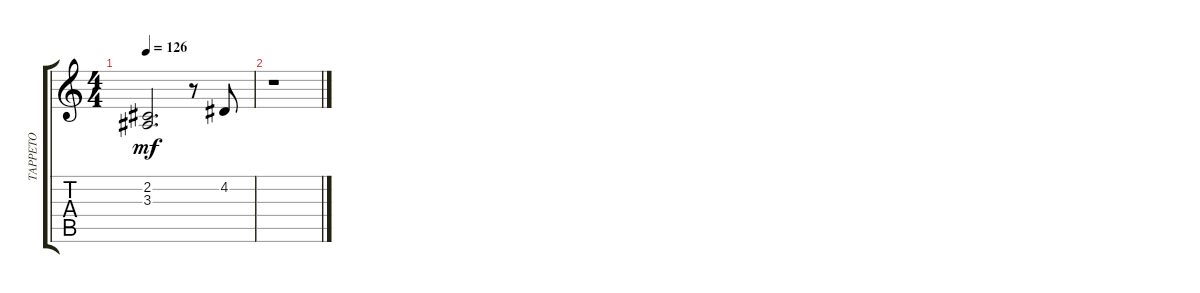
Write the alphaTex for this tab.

\track ("TAPPETO" "TAPPETO") {instrument synthstrings2}
\staff {score tabs}
\tuning (E4 B3 G3 D3 A2 E2) {hide}
\ts (4 4)
\tempo 126
\clef g2
\ks c
(2.2 3.3).2{d dy mf} r.8 4.2.8 |
r.1
